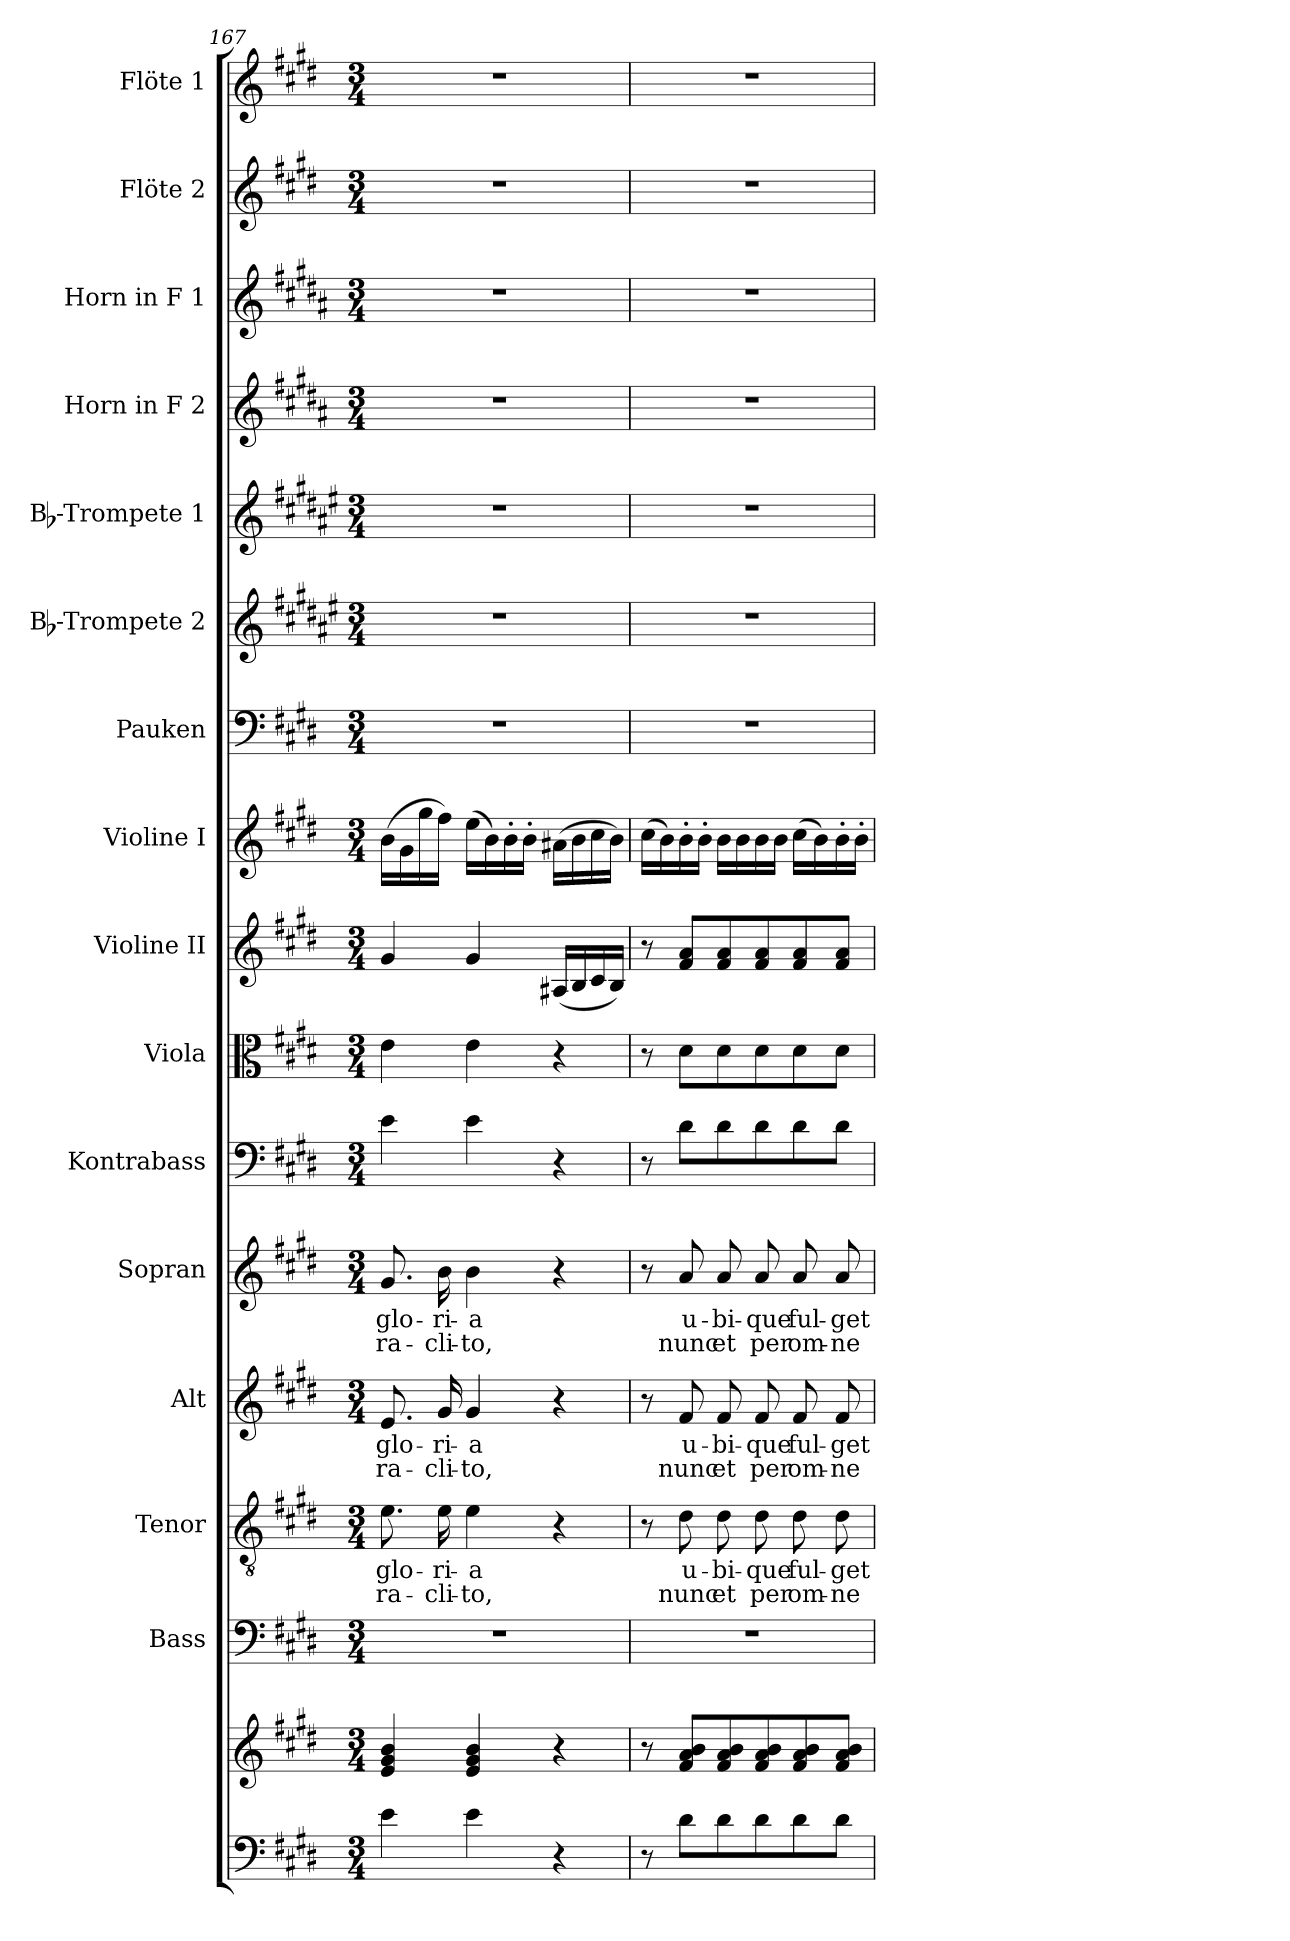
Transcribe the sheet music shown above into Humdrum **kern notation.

**kern	**kern	**kern	**kern	**text	**text	**kern	**text	**text	**kern	**text	**text	**kern	**kern	**kern	**kern	**kern	**kern	**kern	**kern	**kern	**kern	**kern
*part16	*part16	*part15	*part14	*part14	*part14	*part13	*part13	*part13	*part12	*part12	*part12	*part11	*part10	*part9	*part8	*part7	*part6	*part5	*part4	*part3	*part2	*part1
*staff17	*staff16	*staff15	*staff14	*staff14	*staff14	*staff13	*staff13	*staff13	*staff12	*staff12	*staff12	*staff11	*staff10	*staff9	*staff8	*staff7	*staff6	*staff5	*staff4	*staff3	*staff2	*staff1
*	*	*I"Bass	*I"Tenor	*	*	*I"Alt	*	*	*I"Sopran	*	*	*I"Kontrabass	*I"Viola	*I"Violine II	*I"Violine I	*I"Pauken	*I"Bb-Trompete 2	*I"Bb-Trompete 1	*I"Horn in F 2	*I"Horn in F 1	*I"Flöte 2	*I"Flöte 1
*	*	*I'B.	*I'T.	*	*	*I'A.	*	*	*I'S.	*	*	*I'Kb.	*I'Vla.	*I'Vl. II	*I'Vl. I	*I'Pk.	*I'Bb Trp. 2	*I'Bb Trp. 1	*	*	*I'Fl. 2	*I'Fl. 1
*clefF4	*clefG2	*clefF4	*clefGv2	*	*	*clefG2	*	*	*clefG2	*	*	*clefF4	*clefC3	*clefG2	*clefG2	*clefF4	*clefG2	*clefG2	*clefG2	*clefG2	*clefG2	*clefG2
*	*	*	*	*	*	*	*	*	*	*	*	*ITrd7c12	*	*	*	*	*ITrd1c2	*ITrd1c2	*ITrd4c7	*ITrd4c7	*	*
*k[f#c#g#d#]	*k[f#c#g#d#]	*k[f#c#g#d#]	*k[f#c#g#d#]	*	*	*k[f#c#g#d#]	*	*	*k[f#c#g#d#]	*	*	*k[f#c#g#d#]	*k[f#c#g#d#]	*k[f#c#g#d#]	*k[f#c#g#d#]	*k[f#c#g#d#]	*k[f#c#g#d#]	*k[f#c#g#d#]	*k[f#c#g#d#]	*k[f#c#g#d#]	*k[f#c#g#d#]	*k[f#c#g#d#]
*E:	*E:	*E:	*E:	*	*	*E:	*	*	*E:	*	*	*E:	*E:	*E:	*E:	*E:	*E:	*E:	*E:	*E:	*E:	*E:
*M3/4	*M3/4	*M3/4	*M3/4	*	*	*M3/4	*	*	*M3/4	*	*	*M3/4	*M3/4	*M3/4	*M3/4	*M3/4	*M3/4	*M3/4	*M3/4	*M3/4	*M3/4	*M3/4
=167	=167	=167	=167	=167	=167	=167	=167	=167	=167	=167	=167	=167	=167	=167	=167	=167	=167	=167	=167	=167	=167	=167
!	!	!	!	!LO:LY:b	!LO:LY:b	!	!LO:LY:b	!LO:LY:b	!	!LO:LY:b	!LO:LY:b	!	!	!	!	!	!	!	!	!	!	!
4e\	4e/ 4g#/ 4b/	2.r	8.e\	glo-	-ra-	8.e/	glo-	-ra-	8.g#/	glo-	-ra-	4E\	4e\	4g#/	(>16b\LL	2.r	2.r	2.r	2.r	2.r	2.r	2.r
.	.	.	.	.	.	.	.	.	.	.	.	.	.	.	16g#\	.	.	.	.	.	.	.
.	.	.	.	.	.	.	.	.	.	.	.	.	.	.	16gg#\	.	.	.	.	.	.	.
!	!	!	!	!LO:LY:b	!LO:LY:b	!	!LO:LY:b	!LO:LY:b	!	!LO:LY:b	!LO:LY:b	!	!	!	!	!	!	!	!	!	!	!
.	.	.	16e\	-ri-	-cli-	16g#/	-ri-	-cli-	16b\	-ri-	-cli-	.	.	.	16ff#\JJ)	.	.	.	.	.	.	.
!	!	!	!	!LO:LY:b	!LO:LY:b	!	!LO:LY:b	!LO:LY:b	!	!LO:LY:b	!LO:LY:b	!	!	!	!	!	!	!	!	!	!	!
4e\	4e/ 4g#/ 4b/	.	4e\	-a	-to,	4g#/	-a	-to,	4b\	-a	-to,	4E\	4e\	4g#/	(>16ee\LL	.	.	.	.	.	.	.
.	.	.	.	.	.	.	.	.	.	.	.	.	.	.	16b\)	.	.	.	.	.	.	.
.	.	.	.	.	.	.	.	.	.	.	.	.	.	.	16b'>\	.	.	.	.	.	.	.
.	.	.	.	.	.	.	.	.	.	.	.	.	.	.	16b'>\JJ	.	.	.	.	.	.	.
4r	4r	.	4r	.	.	4r	.	.	4r	.	.	4r	4r	(<16A#X/LL	(>16a#X\LL	.	.	.	.	.	.	.
.	.	.	.	.	.	.	.	.	.	.	.	.	.	16B/	16b\	.	.	.	.	.	.	.
.	.	.	.	.	.	.	.	.	.	.	.	.	.	16c#/	16cc#\	.	.	.	.	.	.	.
.	.	.	.	.	.	.	.	.	.	.	.	.	.	16B/JJ)	16b\JJ)	.	.	.	.	.	.	.
=168	=168	=168	=168	=168	=168	=168	=168	=168	=168	=168	=168	=168	=168	=168	=168	=168	=168	=168	=168	=168	=168	=168
8r	8r	2.r	8r	.	.	8r	.	.	8r	.	.	8r	8r	8r	(>16cc#\LL	2.r	2.r	2.r	2.r	2.r	2.r	2.r
.	.	.	.	.	.	.	.	.	.	.	.	.	.	.	16b\)	.	.	.	.	.	.	.
!	!	!	!	!LO:LY:b	!LO:LY:b	!	!LO:LY:b	!LO:LY:b	!	!LO:LY:b	!LO:LY:b	!	!	!	!	!	!	!	!	!	!	!
8d#\L	8f#/ 8a/ 8b/L	.	8d#\	u-	nunc	8f#/	u-	nunc	8a/	u-	nunc	8D#\L	8d#\L	8f#/ 8a/L	16b'>\	.	.	.	.	.	.	.
.	.	.	.	.	.	.	.	.	.	.	.	.	.	.	16b'>\JJ	.	.	.	.	.	.	.
!	!	!	!	!LO:LY:b	!LO:LY:b	!	!LO:LY:b	!LO:LY:b	!	!LO:LY:b	!LO:LY:b	!	!	!	!	!	!	!	!	!	!	!
8d#\	8f#/ 8a/ 8b/	.	8d#\	-bi-	et	8f#/	-bi-	et	8a/	-bi-	et	8D#\	8d#\	8f#/ 8a/	16b\LL	.	.	.	.	.	.	.
.	.	.	.	.	.	.	.	.	.	.	.	.	.	.	16b\	.	.	.	.	.	.	.
!	!	!	!	!LO:LY:b	!LO:LY:b	!	!LO:LY:b	!LO:LY:b	!	!LO:LY:b	!LO:LY:b	!	!	!	!	!	!	!	!	!	!	!
8d#\	8f#/ 8a/ 8b/	.	8d#\	-que	per	8f#/	-que	per	8a/	-que	per	8D#\	8d#\	8f#/ 8a/	16b\	.	.	.	.	.	.	.
.	.	.	.	.	.	.	.	.	.	.	.	.	.	.	16b\JJ	.	.	.	.	.	.	.
!	!	!	!	!LO:LY:b	!LO:LY:b	!	!LO:LY:b	!LO:LY:b	!	!LO:LY:b	!LO:LY:b	!	!	!	!	!	!	!	!	!	!	!
8d#\	8f#/ 8a/ 8b/	.	8d#\	ful-	om-	8f#/	ful-	om-	8a/	ful-	om-	8D#\	8d#\	8f#/ 8a/	(>16cc#\LL	.	.	.	.	.	.	.
.	.	.	.	.	.	.	.	.	.	.	.	.	.	.	16b\)	.	.	.	.	.	.	.
!	!	!	!	!LO:LY:b	!LO:LY:b	!	!LO:LY:b	!LO:LY:b	!	!LO:LY:b	!LO:LY:b	!	!	!	!	!	!	!	!	!	!	!
8d#\J	8f#/ 8a/ 8b/J	.	8d#\	-get	-ne	8f#/	-get	-ne	8a/	-get	-ne	8D#\J	8d#\J	8f#/ 8a/J	16b'>\	.	.	.	.	.	.	.
.	.	.	.	.	.	.	.	.	.	.	.	.	.	.	16b'>\JJ	.	.	.	.	.	.	.
=	=	=	=	=	=	=	=	=	=	=	=	=	=	=	=	=	=	=	=	=	=	=
*-	*-	*-	*-	*-	*-	*-	*-	*-	*-	*-	*-	*-	*-	*-	*-	*-	*-	*-	*-	*-	*-	*-
